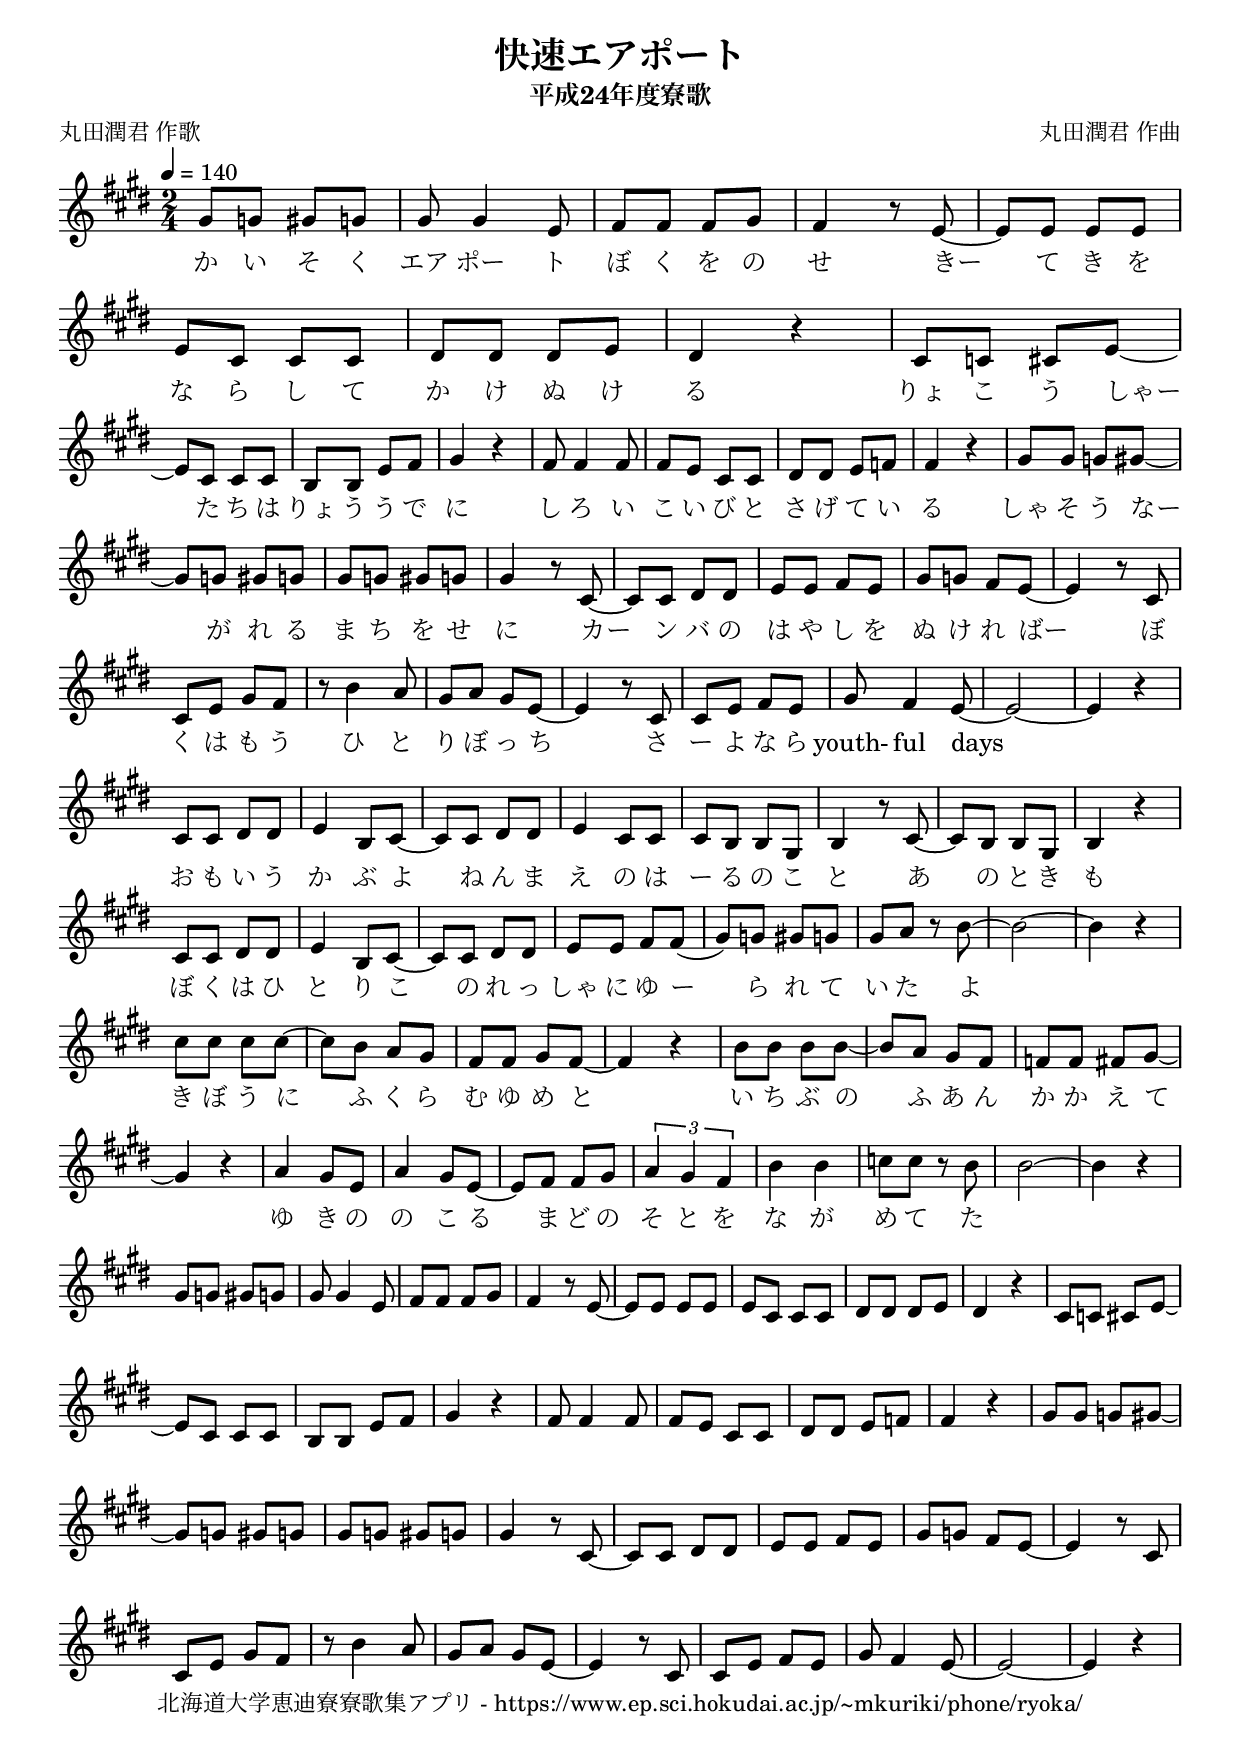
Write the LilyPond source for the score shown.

\version "2.18.2"

\paper {indent = 0}

\header {
  title = "快速エアポート"
  subtitle = "平成24年度寮歌"
  composer = "丸田潤君 作曲"
  poet = "丸田潤君 作歌"
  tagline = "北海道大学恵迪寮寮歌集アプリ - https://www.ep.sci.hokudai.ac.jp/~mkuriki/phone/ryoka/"
}


melody = \relative c'{
  \tempo 4 = 140
  %\autoBeamOff
  \numericTimeSignature
  \override BreathingSign.text = \markup { \musicglyph #"scripts.upedaltoe" } % ブレスの記号指定
  \key e \major 
  \time 2/4
  gis'8[ g] gis[ g] | 
  gis gis4 e8 | 
  fis fis fis gis | 
  fis4 r8 e~ | 
  e[ e] e[ e] | 
  e[ cis] cis[ cis] |
  dis[ dis] dis[ e] | 
  dis4 r | 
  cis8[ c] cis[ e~] | \break
  e[ cis] cis[ cis] | 
  b[ b] e[ fis] | 
  gis4 r | 
  fis8 fis4 fis8 | 
  fis8[ e] cis[ cis] | 
  dis[ dis] e[ f] | 
  fis4 r | 
  gis8[ gis] g[ gis~] | \break
  gis[ g] gis[ g] | 
  gis[ g] gis[ g] | 
  gis4 r8 cis,~ | 
  cis[ cis] dis[ dis] | 
  e[ e] fis[ e] | 
  gis[ g] fis[ e~] | 
  e4 r8 cis | \break
  cis[ e] gis[ fis] | 
  r b4 a8 | 
  gis[ a] gis[ e~] | 
  e4 r8 cis | 
  cis[ e] fis[ e] | 
  gis fis4 e8~ | 
  e2~ | 
  e4 r | \break
  cis8[ cis] dis[ dis] | 
  e4 b8[ cis~] | 
  cis[ cis] dis[ dis] | 
  e4 cis8[ cis] | 
  cis[ b] b[ gis] | 
  b4 r8 cis~ | 
  cis[ b] b[ gis] | 
  b4 r | \break
  cis8[ cis] dis[ dis] | 
  e4 b8[ cis~] | 
  cis[ cis] dis[ dis] | 
  e[ e] fis[ fis(] | 
  gis[) g] gis[ g] | 
  gis[ a] r b~ | 
  b2~ | 
  b4 r | \break
  cis8[ cis] cis[ cis~] | 
  cis[ b] a[ gis] | 
  fis[ fis] gis[ fis~] | 
  fis4 r | 
  b8[ b] b[ b~] | 
  b[ a] gis[ fis] | 
  f[ f] fis[ gis~] | \break
  gis4 r | 
  a gis8[ e] | 
  a4 gis8[ e~] | 
  e[ fis] fis[ gis] | 
  \tuplet 3/2 {a4 gis fis} | 
  b b | 
  c8[ c] r b | 
  b2~ | 
  b4 r |
  % ここで繰り返し
  gis8[ g] gis[ g] | 
  gis gis4 e8 | 
  fis fis fis gis | 
  fis4 r8 e~ | 
  e[ e] e[ e] | 
  e[ cis] cis[ cis] |
  dis[ dis] dis[ e] | 
  dis4 r | 
  cis8[ c] cis[ e~] | \break
  e[ cis] cis[ cis] | 
  b[ b] e[ fis] | 
  gis4 r | 
  fis8 fis4 fis8 | 
  fis8[ e] cis[ cis] | 
  dis[ dis] e[ f] | 
  fis4 r | 
  gis8[ gis] g[ gis~] | \break
  gis[ g] gis[ g] | 
  gis[ g] gis[ g] | 
  gis4 r8 cis,~ | 
  cis[ cis] dis[ dis] | 
  e[ e] fis[ e] | 
  gis[ g] fis[ e~] | 
  e4 r8 cis | \break
  cis[ e] gis[ fis] | 
  r b4 a8 | 
  gis[ a] gis[ e~] | 
  e4 r8 cis | 
  cis[ e] fis[ e] | 
  gis fis4 e8~ | 
  e2~ | 
  e4 r | \break
}

text = \lyricmode {
  か い そ く | 
  エア ポー ト | 
  ぼ く を の | 
  せ きー て き を | 
  な ら し て | 
  か け ぬ け | 
  る | 
  りょ こ う しゃー た ち は りょ う う で に | 
  し ろ い | 
  こ い び と | 
  さ げ て い | 
  る | 
  しゃ そ う なー が れ る | 
  ま ち を せ | 
  に カー ン バ の | 
  は や し を | 
  ぬ け れ ばー
  ぼ く は も う ひ と り ぼ っ ち
  さ ー よ な ら youth- ful days 
  お も い う か ぶ よ ね ん ま え の 
  は ー る の こ と あ の と き も
  ぼ く は ひ と り こ の れ っ しゃ に
  ゆ ー ら れ て い た よ 
  き ぼ う に ふ く ら む ゆ め と
  い ち ぶ の ふ あ ん か か え て
  ゆ き の の こ る ま ど の そ と を
  な が め て た
}

harmony = \chordmode {
  
}

drum = \drummode{
  
}

\score {
  <<
    % ギターコード
    %{
    \new ChordNames \with {midiInstrument = #"acoustic guitar (nylon)"}{
      \set chordChanges = ##t
      \harmony
    }
    %}
    
    % メロディーライン
    \new Voice = "one"{\melody}
    % 歌詞
    \new Lyrics \lyricsto "one" \text
    % 太鼓
    % \new DrumStaff \with{
    %   \remove "Time_signature_engraver"
    %   drumStyleTable = #percussion-style
    %   \override StaffSymbol.line-count = #1
    %   \hide Stem
    % }
    % \drum
  >>

  \midi {}
  \layout {
  \context {
    \Score
    \remove "Bar_number_engraver"
  }
}
}

